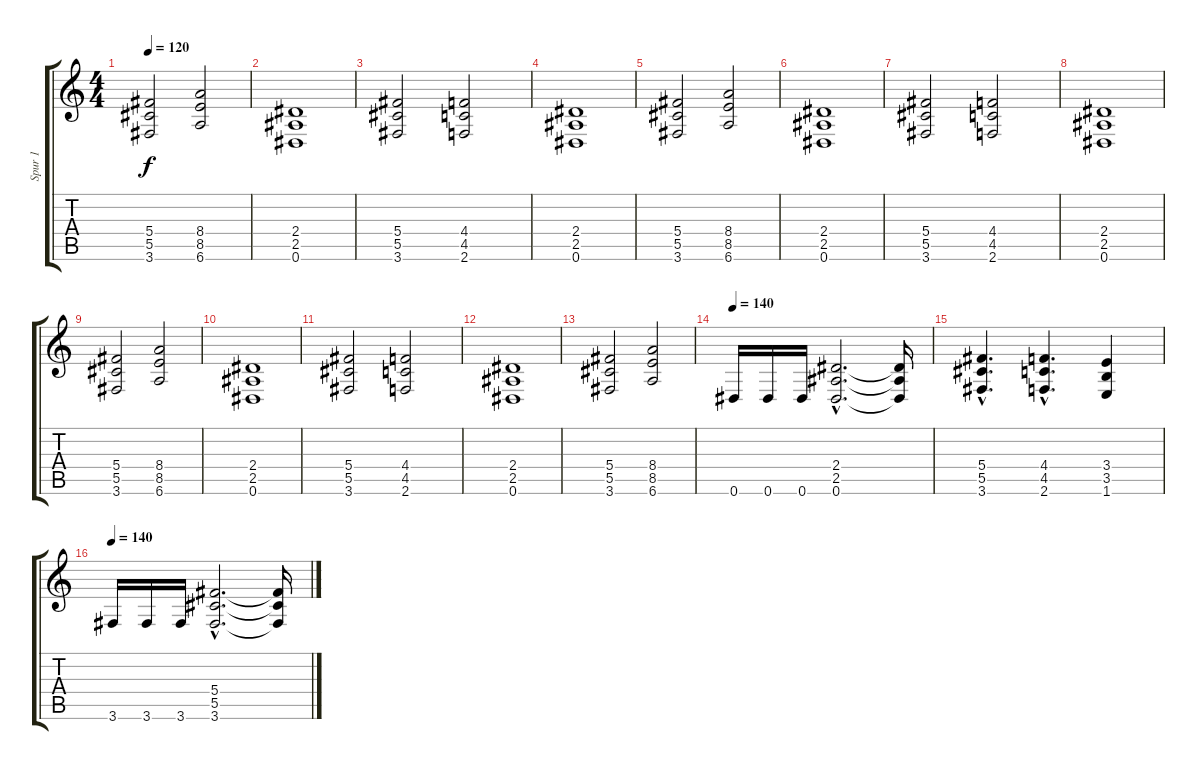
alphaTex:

\track ("Spur 1" "Spur 1") {instrument acousticguitarsteel}
\staff {score tabs}
\tuning (Eb4 Bb3 Gb3 Db3 Ab2 Eb2) {hide}
\ts (4 4)
\tempo 120
\clef g2
\ks c
(5.4 5.5 3.6).2{dy f} (8.4 8.5 6.6).2 |
(2.4 2.5 0.6).1{instrument distortionguitar} |
(5.4 5.5 3.6).2 (4.4 4.5 2.6).2 |
(2.4 2.5 0.6).1 |
(5.4 5.5 3.6).2 (8.4 8.5 6.6).2 |
(2.4 2.5 0.6).1{instrument distortionguitar} |
(5.4 5.5 3.6).2 (4.4 4.5 2.6).2 |
(2.4 2.5 0.6).1 |
(5.4 5.5 3.6).2 (8.4 8.5 6.6).2 |
(2.4 2.5 0.6).1{instrument distortionguitar} |
(5.4 5.5 3.6).2 (4.4 4.5 2.6).2 |
(2.4 2.5 0.6).1 |
(5.4 5.5 3.6).2 (8.4 8.5 6.6).2 |
\tempo 140
0.6.16 0.6.16 0.6.16 (2.4{hac} 2.5{hac} 0.6{hac}).2{d} (2.4{t} 2.5{t} 0.6{t}).16 |
(5.4{hac} 5.5{hac} 3.6{hac}).4{d} (4.4{hac} 4.5{hac} 2.6{hac}).4{d} (3.4 3.5 1.6).4 |
\tempo 140
3.6.16 3.6.16 3.6.16 (5.4{hac} 5.5{hac} 3.6{hac}).2{d} (5.4{t} 5.5{t} 3.6{t}).16
